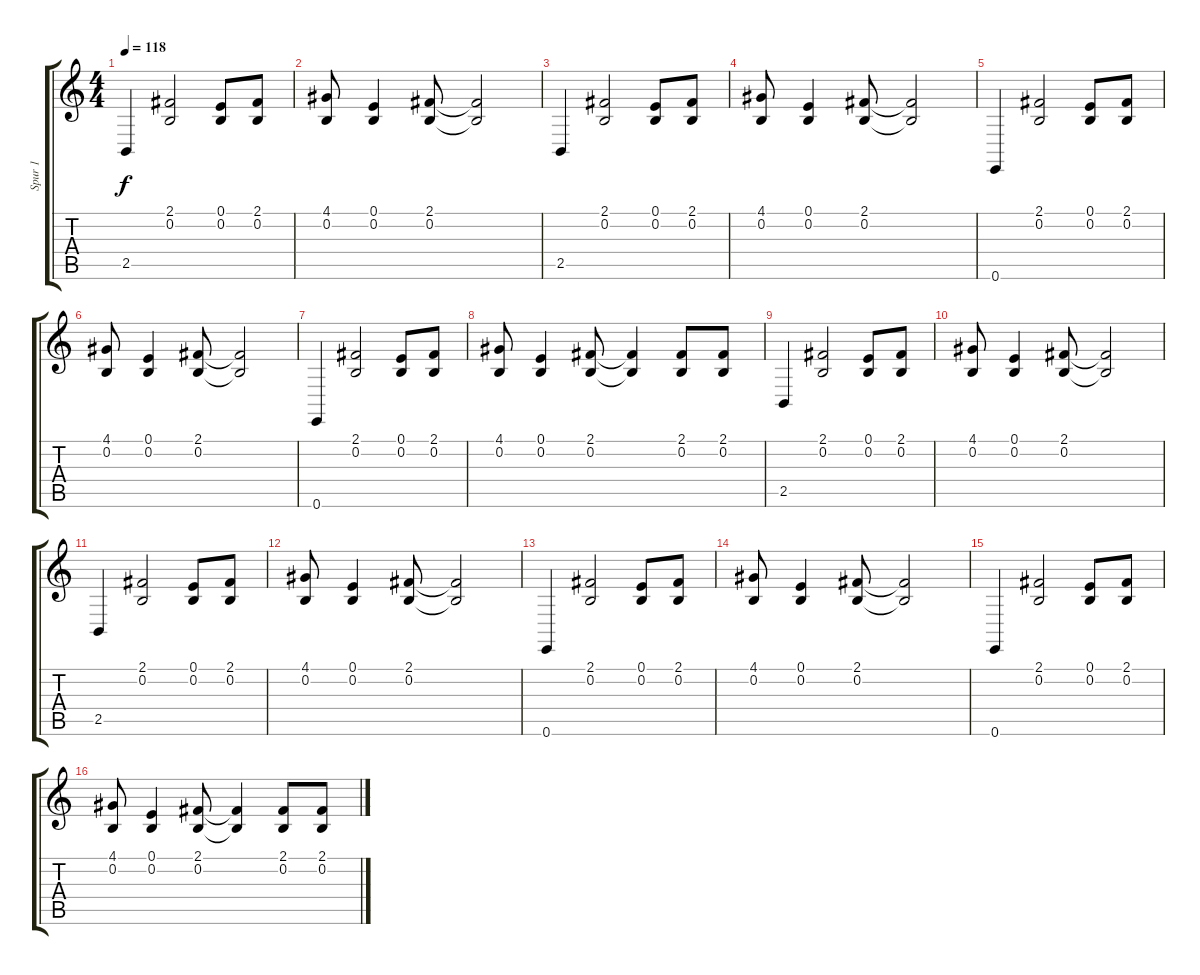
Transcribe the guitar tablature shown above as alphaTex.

\track ("Spur 1" "Spur 1") {instrument acousticgrandpiano}
\staff {score tabs}
\tuning (E4 B3 G3 D3 A2 E2) {hide}
\ts (4 4)
\tempo 118
\clef g2
\ks c
2.5.4{dy f instrument lead5charang} (2.1 0.2).2 (0.1 0.2).8 (2.1 0.2).8 |
(4.1 0.2).8 (0.1 0.2).4 (2.1 0.2).8 (2.1{t} 0.2{t}).2 |
2.5.4 (2.1 0.2).2 (0.1 0.2).8 (2.1 0.2).8 |
(4.1 0.2).8 (0.1 0.2).4 (2.1 0.2).8 (2.1{t} 0.2{t}).2 |
0.6.4 (2.1 0.2).2 (0.1 0.2).8 (2.1 0.2).8 |
(4.1 0.2).8 (0.1 0.2).4 (2.1 0.2).8 (2.1{t} 0.2{t}).2 |
0.6.4 (2.1 0.2).2 (0.1 0.2).8 (2.1 0.2).8 |
(4.1 0.2).8 (0.1 0.2).4 (2.1 0.2).8 (2.1{t} 0.2{t}).4 (2.1 0.2).8 (2.1 0.2).8 |
2.5.4{instrument lead6voice} (2.1 0.2).2 (0.1 0.2).8 (2.1 0.2).8 |
(4.1 0.2).8 (0.1 0.2).4 (2.1 0.2).8 (2.1{t} 0.2{t}).2 |
2.5.4 (2.1 0.2).2 (0.1 0.2).8 (2.1 0.2).8 |
(4.1 0.2).8 (0.1 0.2).4 (2.1 0.2).8 (2.1{t} 0.2{t}).2 |
0.6.4 (2.1 0.2).2 (0.1 0.2).8 (2.1 0.2).8 |
(4.1 0.2).8 (0.1 0.2).4 (2.1 0.2).8 (2.1{t} 0.2{t}).2 |
0.6.4 (2.1 0.2).2 (0.1 0.2).8 (2.1 0.2).8 |
(4.1 0.2).8 (0.1 0.2).4 (2.1 0.2).8 (2.1{t} 0.2{t}).4 (2.1 0.2).8 (2.1 0.2).8
